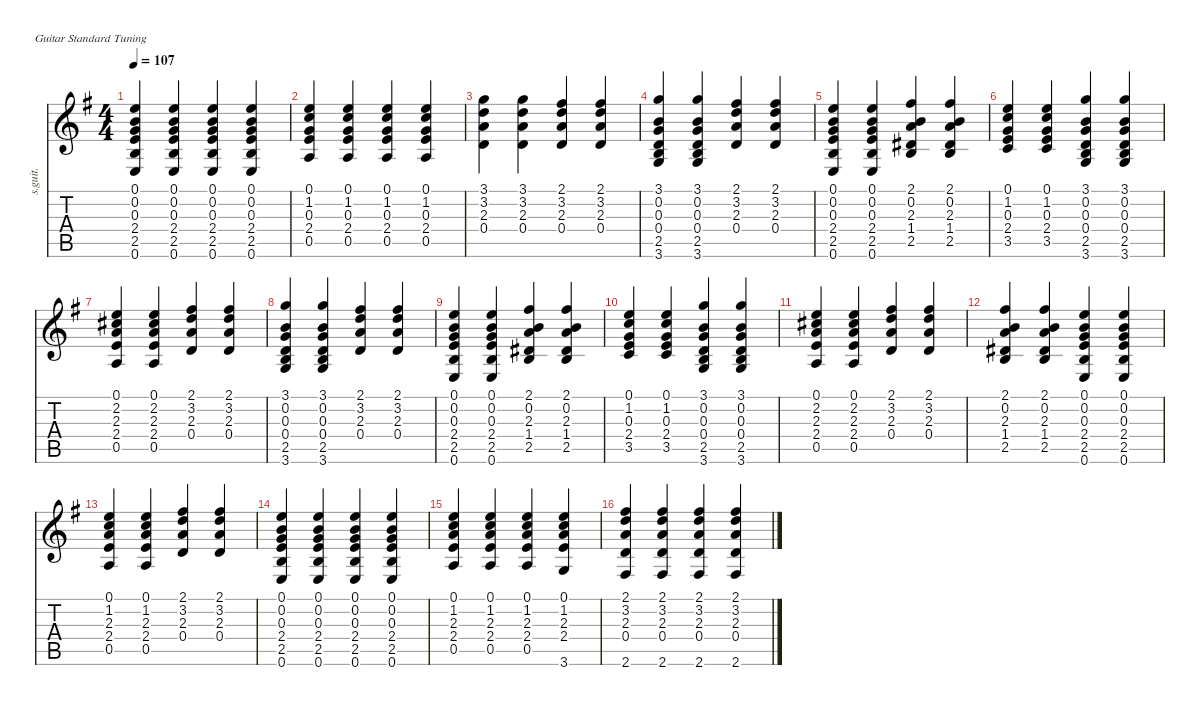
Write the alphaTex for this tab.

\defaultSystemsLayout 4
\hideDynamics
\bracketExtendMode nobrackets
\track ("Steel Guitar" "s.guit.") {instrument acousticguitarsteel}
\staff {score tabs}
\tuning (E4 B3 G3 D3 A2 E2)
\ts (4 4)
\tempo 107
\clef g2
\ks g
(0.6{acc forcenatural} 2.5{acc forcenatural} 2.4{acc forcenatural} 0.3{acc forcenatural} 0.2{acc forcenatural} 0.1{acc forcenatural}).4{dy mf beam Up} (0.6{acc forcenatural} 2.5{acc forcenatural} 2.4{acc forcenatural} 0.3{acc forcenatural} 0.2{acc forcenatural} 0.1{acc forcenatural}).4{beam Up} (0.6{acc forcenatural} 2.5{acc forcenatural} 2.4{acc forcenatural} 0.3{acc forcenatural} 0.2{acc forcenatural} 0.1{acc forcenatural}).4{beam Up} (0.6{acc forcenatural} 2.5{acc forcenatural} 2.4{acc forcenatural} 0.3{acc forcenatural} 0.2{acc forcenatural} 0.1{acc forcenatural}).4{beam Up} |
(0.5{acc forcenatural} 2.4{acc forcenatural} 0.3{acc forcenatural} 1.2{acc forcenatural} 0.1{acc forcenatural}).4{beam Up} (0.5{acc forcenatural} 2.4{acc forcenatural} 0.3{acc forcenatural} 1.2{acc forcenatural} 0.1{acc forcenatural}).4{beam Up} (0.5{acc forcenatural} 2.4{acc forcenatural} 0.3{acc forcenatural} 1.2{acc forcenatural} 0.1{acc forcenatural}).4{beam Up} (0.5{acc forcenatural} 2.4{acc forcenatural} 0.3{acc forcenatural} 1.2{acc forcenatural} 0.1{acc forcenatural}).4{beam Up} |
(3.1{acc forcenatural} 3.2{acc forcenatural} 2.3{acc forcenatural} 0.4{acc forcenatural}).4{beam Down} (3.1{acc forcenatural} 3.2{acc forcenatural} 2.3{acc forcenatural} 0.4{acc forcenatural}).4{beam Down} (2.1{acc #} 3.2{acc forcenatural} 2.3{acc forcenatural} 0.4{acc forcenatural}).4{beam Up} (2.1{acc #} 3.2{acc forcenatural} 2.3{acc forcenatural} 0.4{acc forcenatural}).4{beam Up} |
(3.6{acc forcenatural} 2.5{acc forcenatural} 0.4{acc forcenatural} 0.3{acc forcenatural} 0.2{acc forcenatural} 3.1{acc forcenatural}).4{beam Up} (3.6{acc forcenatural} 2.5{acc forcenatural} 0.4{acc forcenatural} 0.3{acc forcenatural} 0.2{acc forcenatural} 3.1{acc forcenatural}).4{beam Up} (0.4{acc forcenatural} 2.3{acc forcenatural} 3.2{acc forcenatural} 2.1{acc #}).4{beam Up} (0.4{acc forcenatural} 2.3{acc forcenatural} 3.2{acc forcenatural} 2.1{acc #}).4{beam Up} |
(0.6{acc forcenatural} 2.5{acc forcenatural} 2.4{acc forcenatural} 0.3{acc forcenatural} 0.2{acc forcenatural} 0.1{acc forcenatural}).4{beam Up} (0.6{acc forcenatural} 2.5{acc forcenatural} 2.4{acc forcenatural} 0.3{acc forcenatural} 0.2{acc forcenatural} 0.1{acc forcenatural}).4{beam Up} (2.5{acc forcenatural} 1.4{acc #} 2.3{acc forcenatural} 0.2{acc forcenatural} 2.1{acc #}).4{beam Up} (2.5{acc forcenatural} 1.4{acc #} 2.3{acc forcenatural} 0.2{acc forcenatural} 2.1{acc #}).4{beam Up} |
(3.5{acc forcenatural} 2.4{acc forcenatural} 0.3{acc forcenatural} 1.2{acc forcenatural} 0.1{acc forcenatural}).4{beam Up} (3.5{acc forcenatural} 2.4{acc forcenatural} 0.3{acc forcenatural} 1.2{acc forcenatural} 0.1{acc forcenatural}).4{beam Up} (3.6{acc forcenatural} 2.5{acc forcenatural} 0.4{acc forcenatural} 0.3{acc forcenatural} 0.2{acc forcenatural} 3.1{acc forcenatural}).4{beam Up} (3.6{acc forcenatural} 2.5{acc forcenatural} 0.4{acc forcenatural} 0.3{acc forcenatural} 0.2{acc forcenatural} 3.1{acc forcenatural}).4{beam Up} |
(0.5{acc forcenatural} 2.4{acc forcenatural} 2.3{acc forcenatural} 2.2{acc #} 0.1{acc forcenatural}).4{beam Up} (0.5{acc forcenatural} 2.4{acc forcenatural} 2.3{acc forcenatural} 2.2{acc #} 0.1{acc forcenatural}).4{beam Up} (0.4{acc forcenatural} 2.3{acc forcenatural} 3.2{acc forcenatural} 2.1{acc #}).4{beam Up} (0.4{acc forcenatural} 2.3{acc forcenatural} 3.2{acc forcenatural} 2.1{acc #}).4{beam Up} |
(3.6{acc forcenatural} 2.5{acc forcenatural} 0.4{acc forcenatural} 0.3{acc forcenatural} 0.2{acc forcenatural} 3.1{acc forcenatural}).4{beam Up} (3.6{acc forcenatural} 2.5{acc forcenatural} 0.4{acc forcenatural} 0.3{acc forcenatural} 0.2{acc forcenatural} 3.1{acc forcenatural}).4{beam Up} (0.4{acc forcenatural} 2.3{acc forcenatural} 3.2{acc forcenatural} 2.1{acc #}).4{beam Up} (0.4{acc forcenatural} 2.3{acc forcenatural} 3.2{acc forcenatural} 2.1{acc #}).4{beam Up} |
(0.6{acc forcenatural} 2.5{acc forcenatural} 2.4{acc forcenatural} 0.3{acc forcenatural} 0.2{acc forcenatural} 0.1{acc forcenatural}).4{beam Up} (0.6{acc forcenatural} 2.5{acc forcenatural} 2.4{acc forcenatural} 0.3{acc forcenatural} 0.2{acc forcenatural} 0.1{acc forcenatural}).4{beam Up} (2.5{acc forcenatural} 1.4{acc #} 2.3{acc forcenatural} 0.2{acc forcenatural} 2.1{acc #}).4{beam Up} (2.5{acc forcenatural} 1.4{acc #} 2.3{acc forcenatural} 0.2{acc forcenatural} 2.1{acc #}).4{beam Up} |
(3.5{acc forcenatural} 2.4{acc forcenatural} 0.3{acc forcenatural} 1.2{acc forcenatural} 0.1{acc forcenatural}).4{beam Up} (3.5{acc forcenatural} 2.4{acc forcenatural} 0.3{acc forcenatural} 1.2{acc forcenatural} 0.1{acc forcenatural}).4{beam Up} (3.6{acc forcenatural} 2.5{acc forcenatural} 0.4{acc forcenatural} 0.3{acc forcenatural} 0.2{acc forcenatural} 3.1{acc forcenatural}).4{beam Up} (3.6{acc forcenatural} 2.5{acc forcenatural} 0.4{acc forcenatural} 0.3{acc forcenatural} 0.2{acc forcenatural} 3.1{acc forcenatural}).4{beam Up} |
(0.5{acc forcenatural} 2.4{acc forcenatural} 2.3{acc forcenatural} 2.2{acc #} 0.1{acc forcenatural}).4{beam Up} (0.5{acc forcenatural} 2.4{acc forcenatural} 2.3{acc forcenatural} 2.2{acc #} 0.1{acc forcenatural}).4{beam Up} (0.4{acc forcenatural} 2.3{acc forcenatural} 3.2{acc forcenatural} 2.1{acc #}).4{beam Up} (0.4{acc forcenatural} 2.3{acc forcenatural} 3.2{acc forcenatural} 2.1{acc #}).4{beam Up} |
(2.5{acc forcenatural} 1.4{acc #} 2.3{acc forcenatural} 0.2{acc forcenatural} 2.1{acc #}).4{beam Up} (2.5{acc forcenatural} 1.4{acc #} 2.3{acc forcenatural} 0.2{acc forcenatural} 2.1{acc #}).4{beam Up} (0.6{acc forcenatural} 2.5{acc forcenatural} 2.4{acc forcenatural} 0.3{acc forcenatural} 0.2{acc forcenatural} 0.1{acc forcenatural}).4{beam Up} (0.6{acc forcenatural} 2.5{acc forcenatural} 2.4{acc forcenatural} 0.3{acc forcenatural} 0.2{acc forcenatural} 0.1{acc forcenatural}).4{beam Up} |
(0.5{acc forcenatural} 2.4{acc forcenatural} 2.3{acc forcenatural} 1.2{acc forcenatural} 0.1{acc forcenatural}).4{beam Up} (0.5{acc forcenatural} 2.4{acc forcenatural} 2.3{acc forcenatural} 1.2{acc forcenatural} 0.1{acc forcenatural}).4{beam Up} (0.4{acc forcenatural} 2.3{acc forcenatural} 3.2{acc forcenatural} 2.1{acc #}).4{beam Up} (0.4{acc forcenatural} 2.3{acc forcenatural} 3.2{acc forcenatural} 2.1{acc #}).4{beam Up} |
(0.6{acc forcenatural} 2.5{acc forcenatural} 2.4{acc forcenatural} 0.3{acc forcenatural} 0.2{acc forcenatural} 0.1{acc forcenatural}).4{beam Up} (0.6{acc forcenatural} 2.5{acc forcenatural} 2.4{acc forcenatural} 0.3{acc forcenatural} 0.2{acc forcenatural} 0.1{acc forcenatural}).4{beam Up} (0.6{acc forcenatural} 2.5{acc forcenatural} 2.4{acc forcenatural} 0.3{acc forcenatural} 0.2{acc forcenatural} 0.1{acc forcenatural}).4{beam Up} (0.6{acc forcenatural} 2.5{acc forcenatural} 2.4{acc forcenatural} 0.3{acc forcenatural} 0.2{acc forcenatural} 0.1{acc forcenatural}).4{beam Up} |
(0.5{acc forcenatural} 2.4{acc forcenatural} 2.3{acc forcenatural} 1.2{acc forcenatural} 0.1{acc forcenatural}).4{beam Up} (0.5{acc forcenatural} 2.4{acc forcenatural} 2.3{acc forcenatural} 1.2{acc forcenatural} 0.1{acc forcenatural}).4{beam Up} (0.5{acc forcenatural} 2.4{acc forcenatural} 2.3{acc forcenatural} 1.2{acc forcenatural} 0.1{acc forcenatural}).4{beam Up} (2.4{acc forcenatural} 2.3{acc forcenatural} 1.2{acc forcenatural} 0.1{acc forcenatural} 3.6{acc forcenatural}).4{beam Up} |
(0.4{acc forcenatural} 2.3{acc forcenatural} 3.2{acc forcenatural} 2.1{acc #} 2.6{acc #}).4{beam Up} (0.4{acc forcenatural} 2.3{acc forcenatural} 3.2{acc forcenatural} 2.1{acc #} 2.6{acc #}).4{beam Up} (0.4{acc forcenatural} 2.3{acc forcenatural} 3.2{acc forcenatural} 2.1{acc #} 2.6{acc #}).4{beam Up} (0.4{acc forcenatural} 2.3{acc forcenatural} 3.2{acc forcenatural} 2.1{acc #} 2.6{acc #}).4{beam Up}
